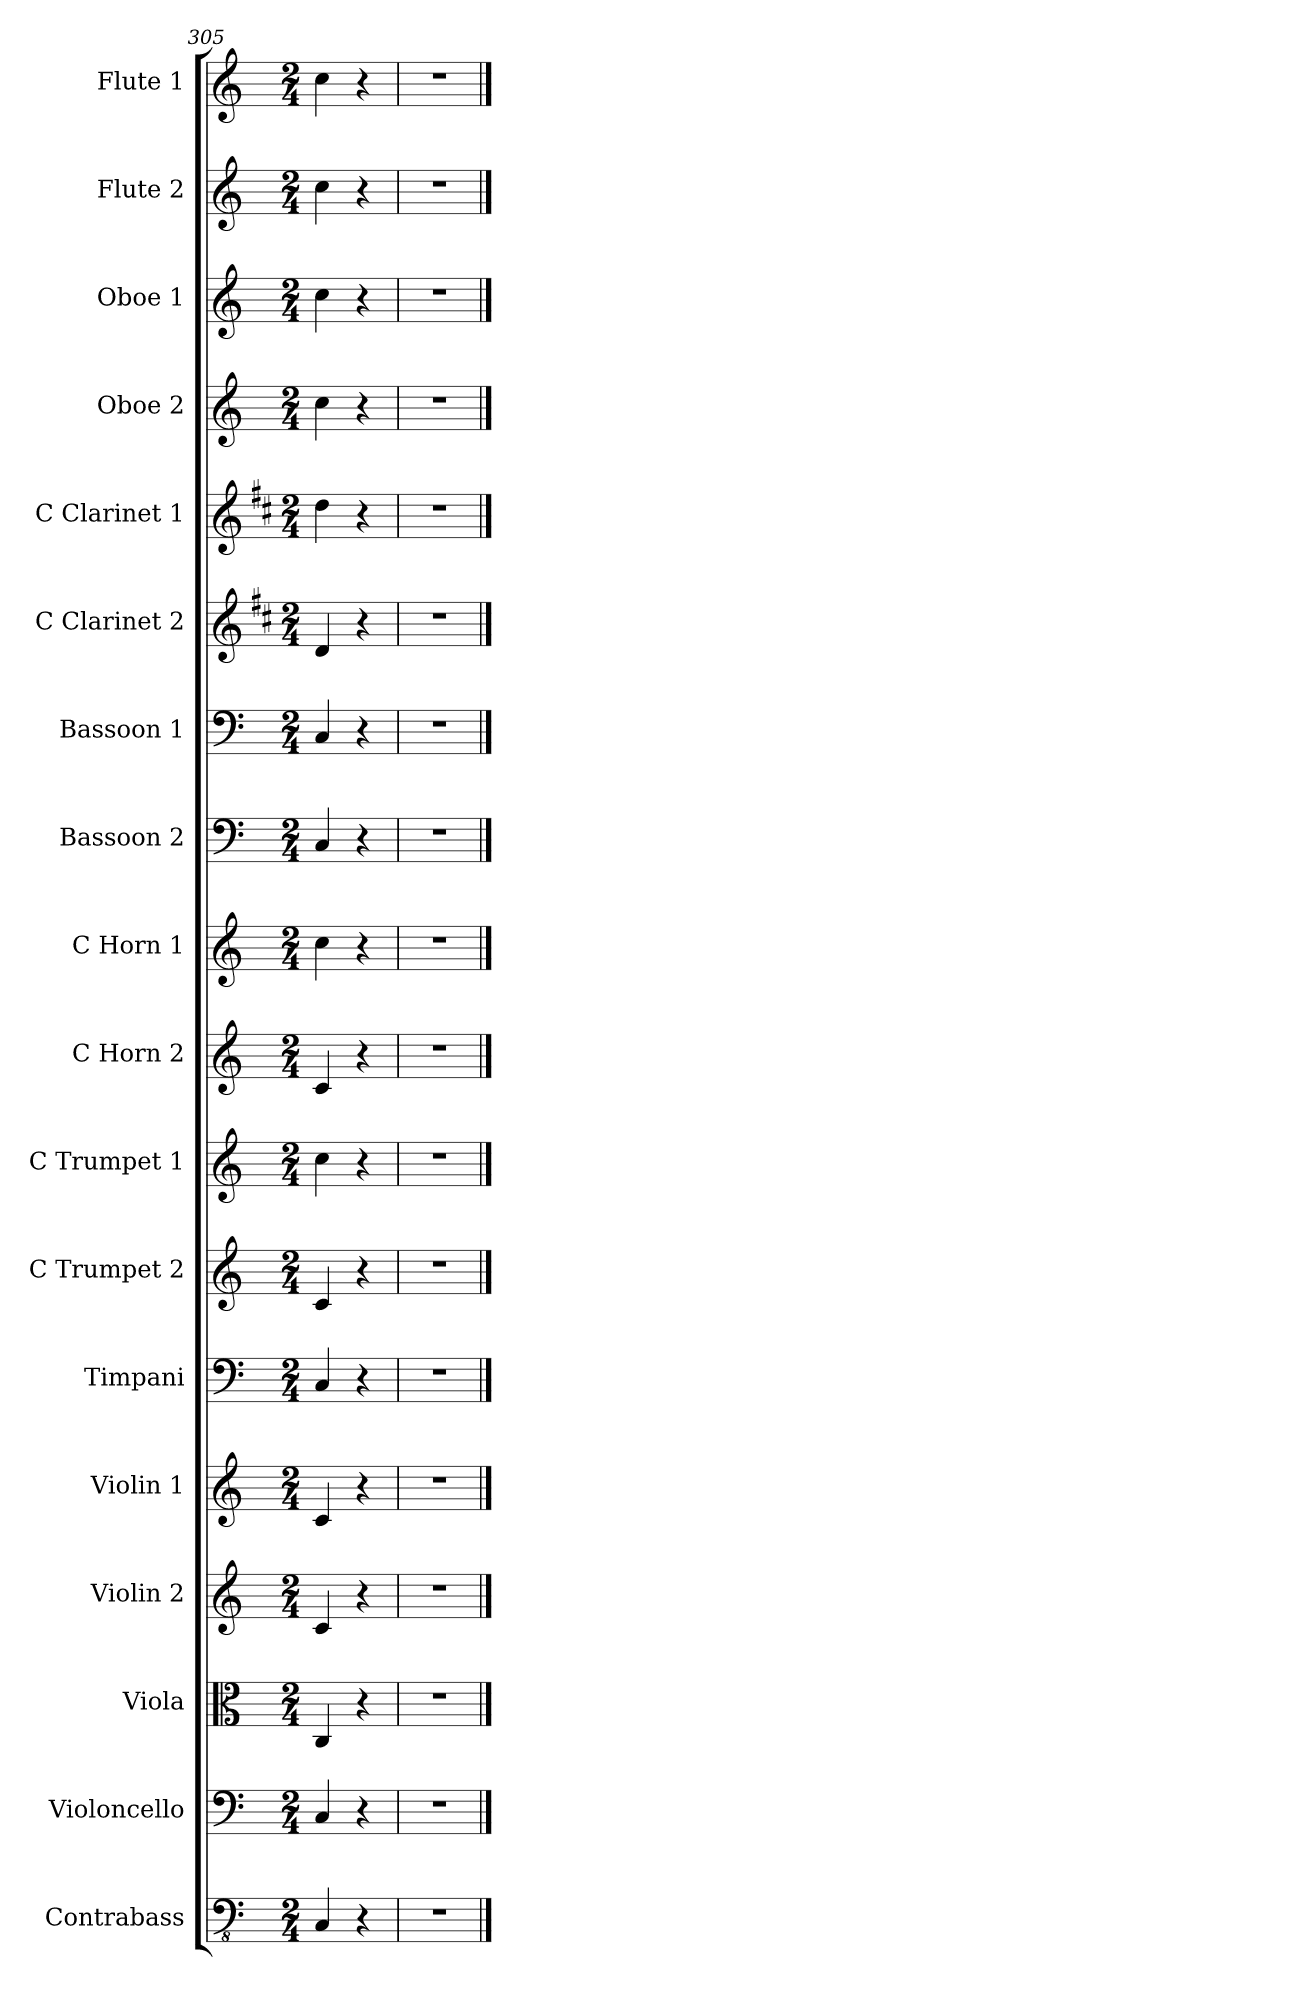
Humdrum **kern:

**kern	**kern	**kern	**kern	**kern	**kern	**kern	**kern	**kern	**kern	**kern	**kern	**kern	**kern	**kern	**kern	**kern	**kern
*part18	*part17	*part16	*part15	*part14	*part13	*part12	*part11	*part10	*part9	*part8	*part7	*part6	*part5	*part4	*part3	*part2	*part1
*staff18	*staff17	*staff16	*staff15	*staff14	*staff13	*staff12	*staff11	*staff10	*staff9	*staff8	*staff7	*staff6	*staff5	*staff4	*staff3	*staff2	*staff1
*I"Contrabass	*I"Violoncello	*I"Viola	*I"Violin 2	*I"Violin 1	*I"Timpani	*I"C Trumpet 2	*I"C Trumpet 1	*I"C Horn 2	*I"C Horn 1	*I"Bassoon 2	*I"Bassoon 1	*I"C Clarinet 2	*I"C Clarinet 1	*I"Oboe 2	*I"Oboe 1	*I"Flute 2	*I"Flute 1
*I'Cb	*I'Vc	*I'Vla	*I'Vln 2	*I'Vln 1	*I'Timp	*I'Tpt 2	*I'Tpt 1	*I'Hn 2	*I'Hn 1	*I'Bsn 2	*I'Bsn 1	*I'Cl 2	*I'Cl 1	*I'Ob 2	*I'Ob 1	*I'Fl 2	*I'Fl 1
*clefFv4	*clefF4	*clefC3	*clefG2	*clefG2	*clefF4	*clefG2	*clefG2	*clefG2	*clefG2	*clefF4	*clefF4	*clefG2	*clefG2	*clefG2	*clefG2	*clefG2	*clefG2
*	*	*	*	*	*	*	*	*ITrd7c12	*ITrd7c12	*	*	*ITrd1c2	*ITrd1c2	*	*	*	*
*k[]	*k[]	*k[]	*k[]	*k[]	*k[]	*k[]	*k[]	*k[]	*k[]	*k[]	*k[]	*k[]	*k[]	*k[]	*k[]	*k[]	*k[]
*M2/4	*M2/4	*M2/4	*M2/4	*M2/4	*M2/4	*M2/4	*M2/4	*M2/4	*M2/4	*M2/4	*M2/4	*M2/4	*M2/4	*M2/4	*M2/4	*M2/4	*M2/4
=305	=305	=305	=305	=305	=305	=305	=305	=305	=305	=305	=305	=305	=305	=305	=305	=305	=305
4CC/	4C/	4C/	4c/	4c/	4C/	4c/	4cc\	4C/	4c\	4C/	4C/	4c/	4cc\	4cc\	4cc\	4cc\	4cc\
4r	4r	4r	4r	4r	4r	4r	4r	4r	4r	4r	4r	4r	4r	4r	4r	4r	4r
=306	=306	=306	=306	=306	=306	=306	=306	=306	=306	=306	=306	=306	=306	=306	=306	=306	=306
2r	2r	2r	2r	2r	2r	2r	2r	2r	2r	2r	2r	2r	2r	2r	2r	2r	2r
==	==	==	==	==	==	==	==	==	==	==	==	==	==	==	==	==	==
*-	*-	*-	*-	*-	*-	*-	*-	*-	*-	*-	*-	*-	*-	*-	*-	*-	*-
